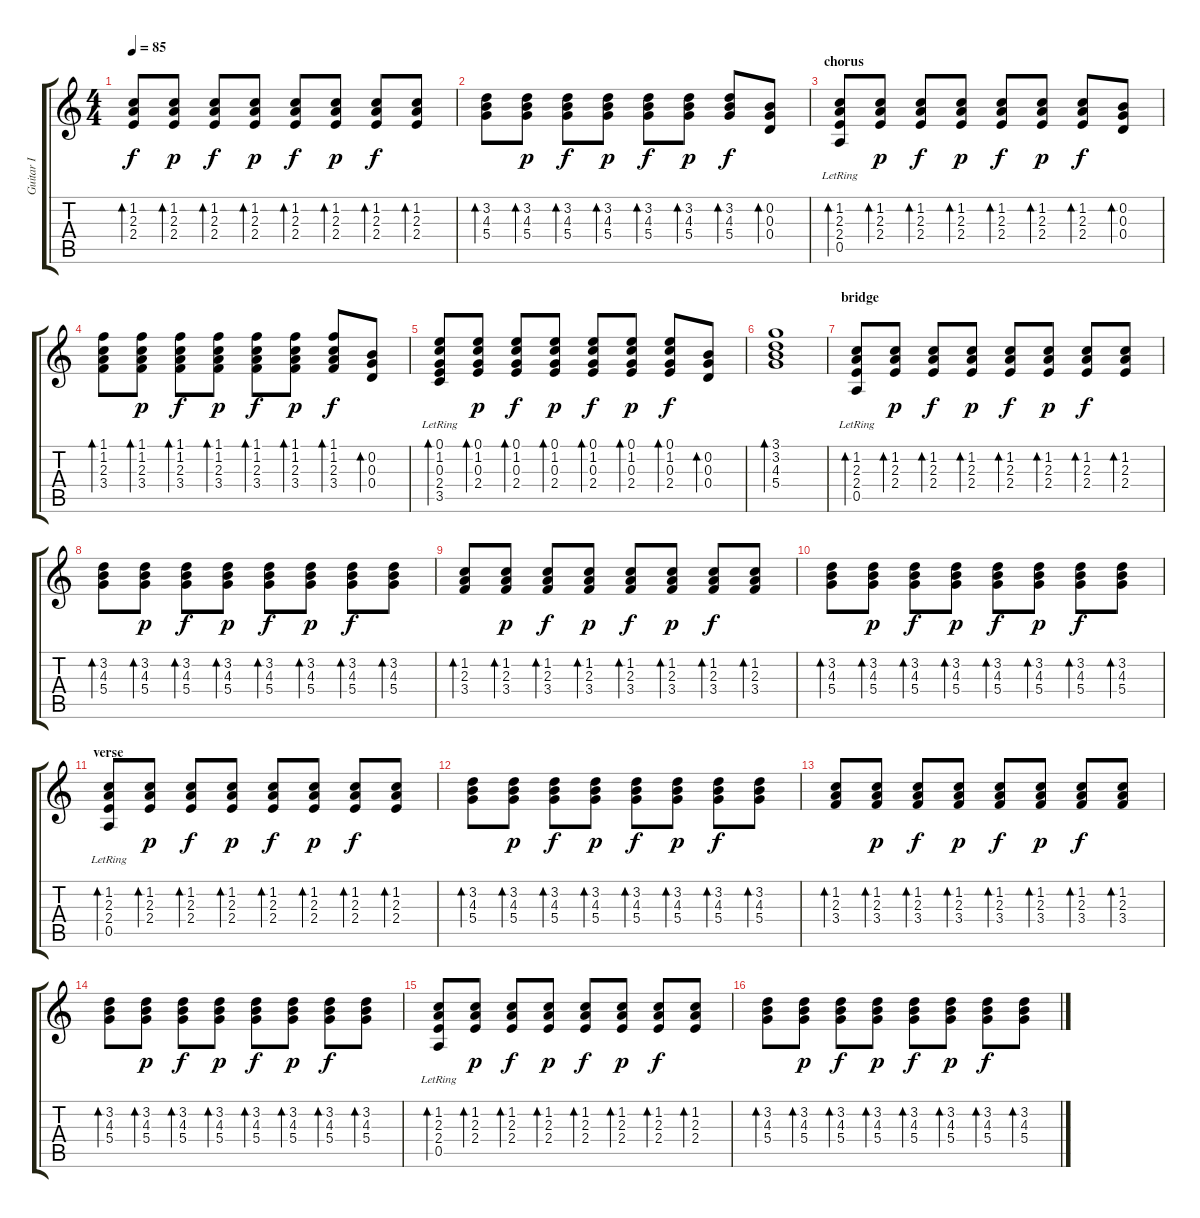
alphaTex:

\track ("Guitar I" "Guitar I") {instrument electricguitarjazz}
\staff {score tabs}
\tuning (E4 B3 G3 D3 A2 E2) {hide}
\ts (4 4)
\tempo 85
\clef g2
\ks c
(1.2 2.3 2.4).8{bd 120 dy f} (1.2 2.3 2.4).8{bd 120 dy p} (1.2 2.3 2.4).8{bd 120 dy f} (1.2 2.3 2.4).8{bd 120 dy p} (1.2 2.3 2.4).8{bd 120 dy f} (1.2 2.3 2.4).8{bd 120 dy p} (1.2 2.3 2.4).8{bd 120 dy f} (1.2 2.3 2.4).8{bd 120} |
(3.2 4.3 5.4).8{bd 120} (3.2 4.3 5.4).8{bd 120 dy p} (3.2 4.3 5.4).8{bd 120 dy f} (3.2 4.3 5.4).8{bd 120 dy p} (3.2 4.3 5.4).8{bd 120 dy f} (3.2 4.3 5.4).8{bd 120 dy p} (3.2 4.3 5.4).8{bd 120 dy f} (0.2 0.3 0.4).8{bd 120} |
\section ("" "chorus")
(1.2 2.3 2.4 0.5{lr}).8{bd 120} (1.2 2.3 2.4).8{bd 120 dy p} (1.2 2.3 2.4).8{bd 120 dy f} (1.2 2.3 2.4).8{bd 120 dy p} (1.2 2.3 2.4).8{bd 120 dy f} (1.2 2.3 2.4).8{bd 120 dy p} (1.2 2.3 2.4).8{bd 120 dy f} (0.2 0.3 0.4).8{bd 120} |
(1.1 1.2 2.3 3.4).8{bd 120} (1.1 1.2 2.3 3.4).8{bd 120 dy p} (1.1 1.2 2.3 3.4).8{bd 120 dy f} (1.1 1.2 2.3 3.4).8{bd 120 dy p} (1.1 1.2 2.3 3.4).8{bd 120 dy f} (1.1 1.2 2.3 3.4).8{bd 120 dy p} (1.1 1.2 2.3 3.4).8{bd 120 dy f} (0.2 0.3 0.4).8{bd 120} |
(0.1 1.2 0.3 2.4 3.5{lr}).8{bd 120} (0.1 1.2 0.3 2.4).8{bd 120 dy p} (0.1 1.2 0.3 2.4).8{bd 120 dy f} (0.1 1.2 0.3 2.4).8{bd 120 dy p} (0.1 1.2 0.3 2.4).8{bd 120 dy f} (0.1 1.2 0.3 2.4).8{bd 120 dy p} (0.1 1.2 0.3 2.4).8{bd 120 dy f} (0.2 0.3 0.4).8{bd 120} |
(3.1 3.2 4.3 5.4).1{bd 240} |
\section ("" "bridge")
(1.2 2.3 2.4 0.5{lr}).8{bd 120} (1.2 2.3 2.4).8{bd 120 dy p} (1.2 2.3 2.4).8{bd 120 dy f} (1.2 2.3 2.4).8{bd 120 dy p} (1.2 2.3 2.4).8{bd 120 dy f} (1.2 2.3 2.4).8{bd 120 dy p} (1.2 2.3 2.4).8{bd 120 dy f} (1.2 2.3 2.4).8{bd 120} |
(3.2 4.3 5.4).8{bd 120} (3.2 4.3 5.4).8{bd 120 dy p} (3.2 4.3 5.4).8{bd 120 dy f} (3.2 4.3 5.4).8{bd 120 dy p} (3.2 4.3 5.4).8{bd 120 dy f} (3.2 4.3 5.4).8{bd 120 dy p} (3.2 4.3 5.4).8{bd 120 dy f} (3.2 4.3 5.4).8{bd 120} |
(1.2 2.3 3.4).8{bd 120} (1.2 2.3 3.4).8{bd 120 dy p} (1.2 2.3 3.4).8{bd 120 dy f} (1.2 2.3 3.4).8{bd 120 dy p} (1.2 2.3 3.4).8{bd 120 dy f} (1.2 2.3 3.4).8{bd 120 dy p} (1.2 2.3 3.4).8{bd 120 dy f} (1.2 2.3 3.4).8{bd 120} |
(3.2 4.3 5.4).8{bd 60} (3.2 4.3 5.4).8{bd 60 dy p} (3.2 4.3 5.4).8{bd 60 dy f} (3.2 4.3 5.4).8{bd 60 dy p} (3.2 4.3 5.4).8{bd 60 dy f} (3.2 4.3 5.4).8{bd 60 dy p} (3.2 4.3 5.4).8{bd 60 dy f} (3.2 4.3 5.4).8{bd 60} |
\section ("" "verse")
(1.2 2.3 2.4 0.5{lr}).8{bd 120} (1.2 2.3 2.4).8{bd 120 dy p} (1.2 2.3 2.4).8{bd 120 dy f} (1.2 2.3 2.4).8{bd 120 dy p} (1.2 2.3 2.4).8{bd 120 dy f} (1.2 2.3 2.4).8{bd 120 dy p} (1.2 2.3 2.4).8{bd 120 dy f} (1.2 2.3 2.4).8{bd 120} |
(3.2 4.3 5.4).8{bd 120} (3.2 4.3 5.4).8{bd 120 dy p} (3.2 4.3 5.4).8{bd 120 dy f} (3.2 4.3 5.4).8{bd 120 dy p} (3.2 4.3 5.4).8{bd 120 dy f} (3.2 4.3 5.4).8{bd 120 dy p} (3.2 4.3 5.4).8{bd 120 dy f} (3.2 4.3 5.4).8{bd 120} |
(1.2 2.3 3.4).8{bd 120} (1.2 2.3 3.4).8{bd 120 dy p} (1.2 2.3 3.4).8{bd 120 dy f} (1.2 2.3 3.4).8{bd 120 dy p} (1.2 2.3 3.4).8{bd 120 dy f} (1.2 2.3 3.4).8{bd 120 dy p} (1.2 2.3 3.4).8{bd 120 dy f} (1.2 2.3 3.4).8{bd 120} |
(3.2 4.3 5.4).8{bd 60} (3.2 4.3 5.4).8{bd 60 dy p} (3.2 4.3 5.4).8{bd 60 dy f} (3.2 4.3 5.4).8{bd 60 dy p} (3.2 4.3 5.4).8{bd 60 dy f} (3.2 4.3 5.4).8{bd 60 dy p} (3.2 4.3 5.4).8{bd 60 dy f} (3.2 4.3 5.4).8{bd 60} |
(1.2 2.3 2.4 0.5{lr}).8{bd 120} (1.2 2.3 2.4).8{bd 120 dy p} (1.2 2.3 2.4).8{bd 120 dy f} (1.2 2.3 2.4).8{bd 120 dy p} (1.2 2.3 2.4).8{bd 120 dy f} (1.2 2.3 2.4).8{bd 120 dy p} (1.2 2.3 2.4).8{bd 120 dy f} (1.2 2.3 2.4).8{bd 120} |
(3.2 4.3 5.4).8{bd 120} (3.2 4.3 5.4).8{bd 120 dy p} (3.2 4.3 5.4).8{bd 120 dy f} (3.2 4.3 5.4).8{bd 120 dy p} (3.2 4.3 5.4).8{bd 120 dy f} (3.2 4.3 5.4).8{bd 120 dy p} (3.2 4.3 5.4).8{bd 120 dy f} (3.2 4.3 5.4).8{bd 120}
